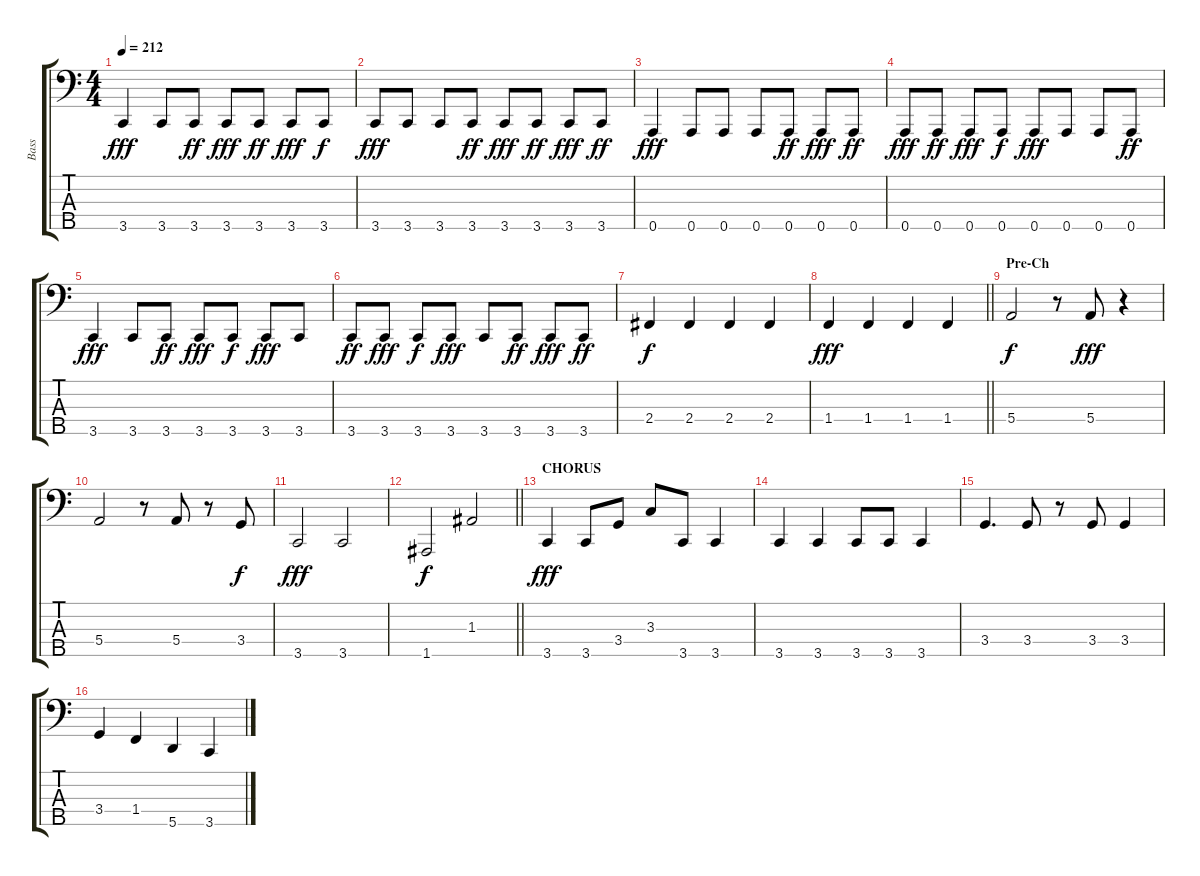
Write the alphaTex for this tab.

\track ("Bass" "Bass") {instrument electricbasspick}
\staff {score tabs}
\tuning (G2 D2 A1 E1 A0) {hide}
\ts (4 4)
\tempo 212
\clef f4
\ks c
3.5.4{dy fff} 3.5.8 3.5.8{dy ff} 3.5.8{dy fff} 3.5.8{dy ff} 3.5.8{dy fff} 3.5.8{dy f} |
3.5.8{dy fff} 3.5.8 3.5.8 3.5.8{dy ff} 3.5.8{dy fff} 3.5.8{dy ff} 3.5.8{dy fff} 3.5.8{dy ff} |
0.5.4{dy fff} 0.5.8 0.5.8 0.5.8 0.5.8{dy ff} 0.5.8{dy fff} 0.5.8{dy ff} |
0.5.8{dy fff} 0.5.8{dy ff} 0.5.8{dy fff} 0.5.8{dy f} 0.5.8{dy fff} 0.5.8 0.5.8 0.5.8{dy ff} |
3.5.4{dy fff} 3.5.8 3.5.8{dy ff} 3.5.8{dy fff} 3.5.8{dy f} 3.5.8{dy fff} 3.5.8 |
3.5.8{dy ff} 3.5.8{dy fff} 3.5.8{dy f} 3.5.8{dy fff} 3.5.8 3.5.8{dy ff} 3.5.8{dy fff} 3.5.8{dy ff} |
2.4.4{dy f} 2.4.4 2.4.4 2.4.4 |
\barLineRight lightlight
1.4.4{dy fff} 1.4.4 1.4.4 1.4.4 |
\section ("" "Pre-Ch")
5.4.2{dy f} r.8 5.4.8{dy fff} r.4 |
5.4.2 r.8 5.4.8 r.8 3.4.8{dy f} |
3.5.2{dy fff} 3.5.2 |
\barLineRight lightlight
1.5.2{dy f} 1.3.2 |
\section ("" "CHORUS")
3.5.4{dy fff} 3.5.8 3.4.8 3.3.8 3.5.8 3.5.4 |
3.5.4 3.5.4 3.5.8 3.5.8 3.5.4 |
3.4.4{d} 3.4.8 r.8 3.4.8 3.4.4 |
3.4.4 1.4.4 5.5.4 3.5.4
